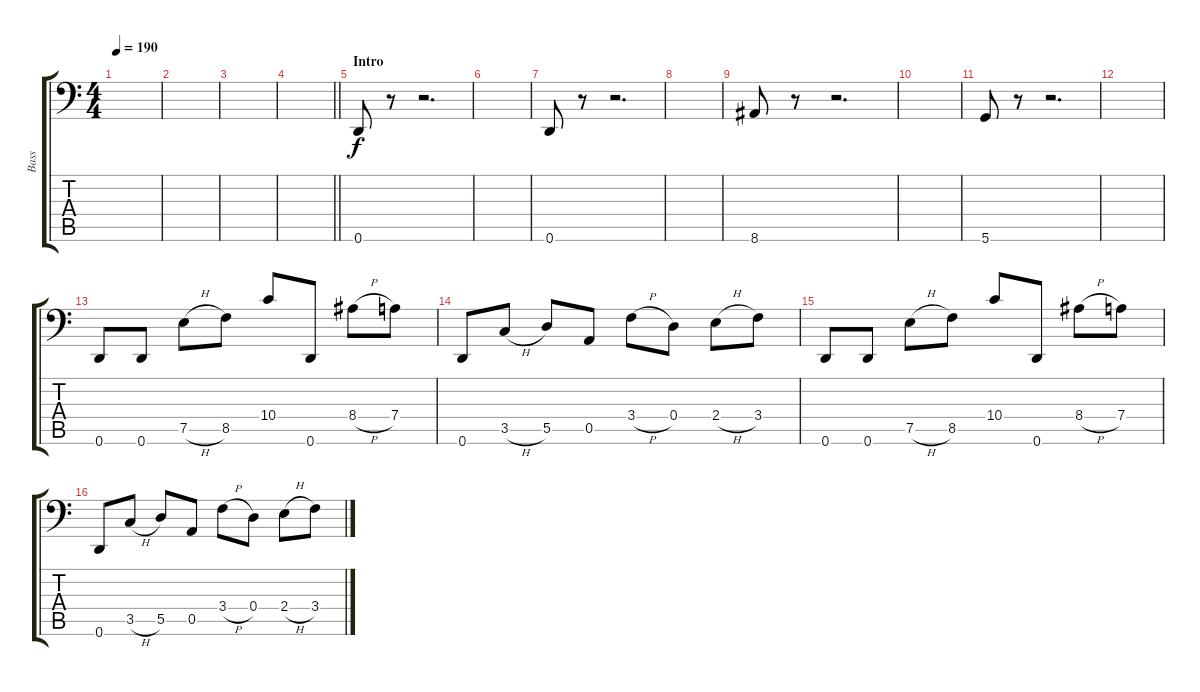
\track ("Bass" "Bass") {instrument electricbasspick}
\staff {score tabs}
\tuning (E3 B2 G2 D2 A1 D1) {hide}
\ts (4 4)
\tempo 190
\clef f4
\ks c
|
|
|
\barLineRight lightlight
|
\section ("" "Intro")
0.6.8 r.8 r.2{d} |
|
0.6.8 r.8 r.2{d} |
|
8.6.8 r.8 r.2{d} |
|
5.6.8 r.8 r.2{d} |
|
0.6.8 0.6.8 7.5{h}.8 8.5.8 10.4.8 0.6.8 8.4{h}.8 7.4.8 |
0.6.8 3.5{h}.8 5.5.8 0.5.8 3.4{h}.8 0.4.8 2.4{h}.8 3.4.8 |
0.6.8 0.6.8 7.5{h}.8 8.5.8 10.4.8 0.6.8 8.4{h}.8 7.4.8 |
0.6.8 3.5{h}.8 5.5.8 0.5.8 3.4{h}.8 0.4.8 2.4{h}.8 3.4.8
